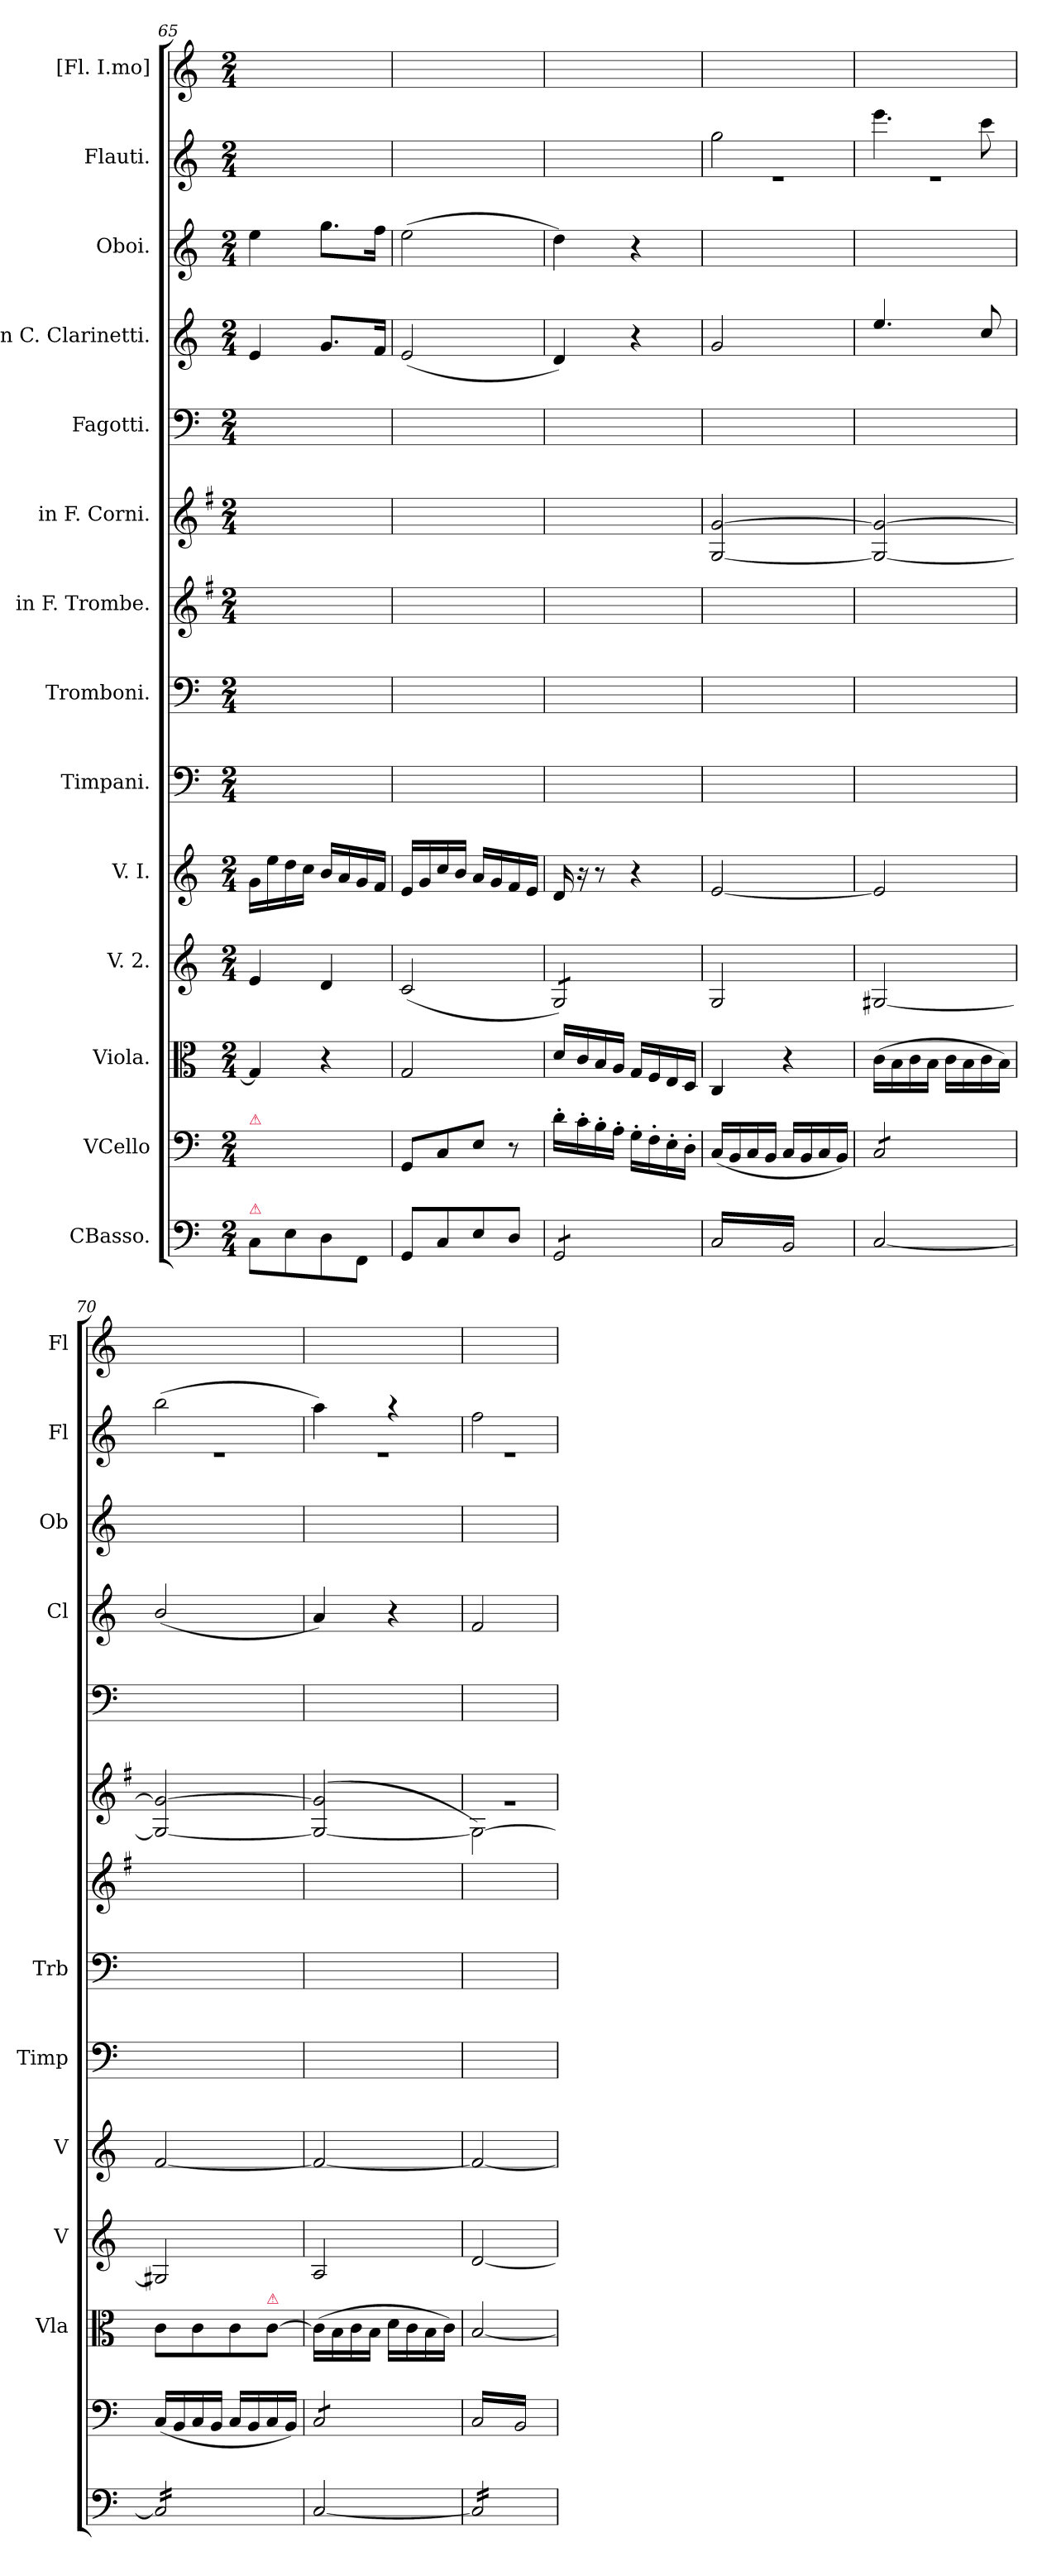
**kern	**kern	**kern	**kern	**kern	**kern	**kern	**kern	**kern	**kern	**kern	**kern	**kern	**kern
*part14	*part13	*part12	*part11	*part10	*part9	*part8	*part7	*part6	*part5	*part4	*part3	*part2	*part1
*staff14	*staff13	*staff12	*staff11	*staff10	*staff9	*staff8	*staff7	*staff6	*staff5	*staff4	*staff3	*staff2	*staff1
*I"CBasso.	*I"VCello	*I"Viola.	*I"V. 2.	*I"V. I.	*I"Timpani.	*I"Tromboni.	*I"in F. Trombe.	*I"in F. Corni.	*I"Fagotti.	*I"in C. Clarinetti.	*I"Oboi.	*I"Flauti.	*I"[Fl. I.mo]
*	*	*I'Vla	*I'V	*I'V	*I'Timp	*I'Trb	*	*	*	*I'Cl	*I'Ob	*I'Fl	*I'Fl
*clefF4	*clefF4	*clefC3	*clefG2	*clefG2	*clefF4	*clefF4	*clefG2	*clefG2	*clefF4	*clefG2	*clefG2	*clefG2	*clefG2
*	*	*	*	*	*	*	*ITrd-3c-5	*ITrd4c7	*	*	*	*	*
*k[]	*k[]	*k[]	*k[]	*k[]	*k[]	*k[]	*k[]	*k[]	*k[]	*k[]	*k[]	*k[]	*k[]
*M2/4	*M2/4	*M2/4	*M2/4	*M2/4	*M2/4	*M2/4	*M2/4	*M2/4	*M2/4	*M2/4	*M2/4	*M2/4	*M2/4
=65	=65	=65	=65	=65	=65	=65	=65	=65	=65	=65	=65	=65	=65
!	!LO:TX:a:color=crimson:t=⚠	!	!	!	!	!	!	!	!	!	!	!	!
!LO:TX:a:color=crimson:t=⚠	!	!	!	!	!	!	!	!	!	!	!	!	!
8C\L	8C\Lyy	4G/]	4e/	16g\LL	2ryy	2ryy	2ryy	2ryy	2ryy	4e/	4ee\	2ryy	2ryy
.	.	.	.	16ee\	.	.	.	.	.	.	.	.	.
8E\	8E\yy	.	.	16dd\	.	.	.	.	.	.	.	.	.
.	.	.	.	16cc\JJ	.	.	.	.	.	.	.	.	.
8D\	8D\yy	4r	4d/	16b/LL	.	.	.	.	.	8.g/L	8.gg\L	.	.
.	.	.	.	16a/	.	.	.	.	.	.	.	.	.
8FF/J	8FF/Jyy	.	.	16g/	.	.	.	.	.	.	.	.	.
.	.	.	.	16f/JJ	.	.	.	.	.	16f/Jk	16ff\Jk	.	.
=66	=66	=66	=66	=66	=66	=66	=66	=66	=66	=66	=66	=66	=66
8GG/L	8GG/L	2G/	(<2c/	16e/LL	2ryy	2ryy	2ryy	2ryy	2ryy	(<2e/	(>2ee\	2ryy	2ryy
.	.	.	.	16g/	.	.	.	.	.	.	.	.	.
8C/	8C/	.	.	16cc/	.	.	.	.	.	.	.	.	.
.	.	.	.	16b/JJ	.	.	.	.	.	.	.	.	.
8E/	8E/J	.	.	16a/LL	.	.	.	.	.	.	.	.	.
.	.	.	.	16g/	.	.	.	.	.	.	.	.	.
8D/J	8r	.	.	16f/	.	.	.	.	.	.	.	.	.
.	.	.	.	16e/JJ	.	.	.	.	.	.	.	.	.
=67	=67	=67	=67	=67	=67	=67	=67	=67	=67	=67	=67	=67	=67
*tremolo	*	*	*	*	*	*	*	*	*	*	*	*	*
*	*	*	*tremolo	*	*	*	*	*	*	*	*	*	*
8GG/L	16d'>\LL	16d/LL	8G/)L	16d/	2ryy	2ryy	2ryy	2ryy	2ryy	4d/)	4dd\)	2ryy	2ryy
.	16c'>\	16c/	.	16r	.	.	.	.	.	.	.	.	.
8GG/	16B'>\	16B/	8G/)	8r	.	.	.	.	.	.	.	.	.
.	16A'>\JJ	16A/JJ	.	.	.	.	.	.	.	.	.	.	.
8GG/	16G'>\LL	16G/LL	8G/)	4r	.	.	.	.	.	4r	4r	.	.
.	16F'>\	16F/	.	.	.	.	.	.	.	.	.	.	.
8GG/J	16E'>\	16E/	8G/)J	.	.	.	.	.	.	.	.	.	.
*	*	*	*Xtremolo	*	*	*	*	*	*	*	*	*	*
.	16D'>\JJ	16D/JJ	.	.	.	.	.	.	.	.	.	.	.
=68	=68	=68	=68	=68	=68	=68	=68	=68	=68	=68	=68	=68	=68
*	*	*	*	*	*	*	*	*	*	*	*	*^	*
(<16C/LL	(<16C/LL	4C/	2G/	[2e/	2ryy	2ryy	2ryy	[<2C/ [>2c/	2ryy	2g/	2ryy	2gg\	2re	2ryy
16BB/)	16BB/	.	.	.	.	.	.	.	.	.	.	.	.	.
16C/	16C/	.	.	.	.	.	.	.	.	.	.	.	.	.
16BB/)	16BB/JJ	.	.	.	.	.	.	.	.	.	.	.	.	.
16C/	16C/LL	4r	.	.	.	.	.	.	.	.	.	.	.	.
16BB/)	16BB/	.	.	.	.	.	.	.	.	.	.	.	.	.
16C/	16C/	.	.	.	.	.	.	.	.	.	.	.	.	.
16BB/)JJ	16BB/JJ)	.	.	.	.	.	.	.	.	.	.	.	.	.
*Xtremolo	*	*	*	*	*	*	*	*	*	*	*	*	*	*
=69	=69	=69	=69	=69	=69	=69	=69	=69	=69	=69	=69	=69	=69	=69
*	*tremolo	*	*	*	*	*	*	*	*	*	*	*	*	*
[2C/	8C/L	(>16c\LL	[2G#X/	2e/]	2ryy	2ryy	2ryy	2C_</ 2c_>/	2ryy	4.ee/	2ryy	4.eee\	2re	2ryy
.	.	16B\	.	.	.	.	.	.	.	.	.	.	.	.
.	8C/	16c\	.	.	.	.	.	.	.	.	.	.	.	.
.	.	16B\JJ	.	.	.	.	.	.	.	.	.	.	.	.
.	8C/	16c\LL	.	.	.	.	.	.	.	.	.	.	.	.
.	.	16B\	.	.	.	.	.	.	.	.	.	.	.	.
.	8C/J	16c\	.	.	.	.	.	.	.	8cc/	.	8ccc\	.	.
*	*Xtremolo	*	*	*	*	*	*	*	*	*	*	*	*	*
.	.	16B\JJ)	.	.	.	.	.	.	.	.	.	.	.	.
=70	=70	=70	=70	=70	=70	=70	=70	=70	=70	=70	=70	=70	=70	=70
!LO:TX:a:color=crimson:t=⚠	!	!	!	!	!	!	!	!	!	!	!	!	!	!
*tremolo	*	*	*	*	*	*	*	*	*	*	*	*	*	*
(<16C/]LL	(<16C/LL	8c\L	2G#X/]	[<2f/	2ryy	2ryy	2ryy	2C_</ 2c_/	2ryy	(<2b/	2ryy	(>2bb\	2re	2ryy
16BB/)	16BB/	.	.	.	.	.	.	.	.	.	.	.	.	.
16C/	16C/	8c\	.	.	.	.	.	.	.	.	.	.	.	.
16BB/)	16BB/JJ	.	.	.	.	.	.	.	.	.	.	.	.	.
16C/	16C/LL	8c\	.	.	.	.	.	.	.	.	.	.	.	.
16BB/)	16BB/	.	.	.	.	.	.	.	.	.	.	.	.	.
!	!	!LO:TX:a:color=crimson:t=⚠	!	!	!	!	!	!	!	!	!	!	!	!
16C/	16C/	[8c\J	.	.	.	.	.	.	.	.	.	.	.	.
16BB/)JJ	16BB/JJ)	.	.	.	.	.	.	.	.	.	.	.	.	.
*Xtremolo	*	*	*	*	*	*	*	*	*	*	*	*	*	*
=71	=71	=71	=71	=71	=71	=71	=71	=71	=71	=71	=71	=71	=71	=71
*	*tremolo	*	*	*	*	*	*	*	*	*	*	*	*	*
[2C/	8C/L	(>16c\LL]	2A/	2f/_<	2ryy	2ryy	2ryy	(>2C_</ 2c]/	2ryy	4a/)	2ryy	4aa\)	2re	2ryy
.	.	16B\	.	.	.	.	.	.	.	.	.	.	.	.
.	8C/	16c\	.	.	.	.	.	.	.	.	.	.	.	.
.	.	16B\JJ	.	.	.	.	.	.	.	.	.	.	.	.
.	8C/	16d\LL	.	.	.	.	.	.	.	4r	.	4r	.	.
.	.	16c\	.	.	.	.	.	.	.	.	.	.	.	.
.	8C/J	16B\	.	.	.	.	.	.	.	.	.	.	.	.
.	.	16c\JJ)	.	.	.	.	.	.	.	.	.	.	.	.
=72	=72	=72	=72	=72	=72	=72	=72	=72	=72	=72	=72	=72	=72	=72
*	*	*	*	*	*	*	*	*^	*	*	*	*	*	*
!LO:TX:a:color=crimson:t=⚠	!	!	!	!	!	!	!	!	!	!	!	!	!	!	!
*tremolo	*	*	*	*	*	*	*	*	*	*	*	*	*	*	*
(<16C/]LL	(<16C/LL	[2B/	[2d/	2f/_	2ryy	2ryy	2ryy	2C\_<)	2rg	2ryy	2f/	2ryy	2ff\	2re	2ryy
16BB/)	16BB/)	.	.	.	.	.	.	.	.	.	.	.	.	.	.
16C/	16C/	.	.	.	.	.	.	.	.	.	.	.	.	.	.
16BB/)	16BB/)	.	.	.	.	.	.	.	.	.	.	.	.	.	.
16C/	16C/	.	.	.	.	.	.	.	.	.	.	.	.	.	.
16BB/)	16BB/)	.	.	.	.	.	.	.	.	.	.	.	.	.	.
16C/	16C/	.	.	.	.	.	.	.	.	.	.	.	.	.	.
16BB/)JJ	16BB/)JJ	.	.	.	.	.	.	.	.	.	.	.	.	.	.
*	*Xtremolo	*	*	*	*	*	*	*	*	*	*	*	*	*	*
*Xtremolo	*	*	*	*	*	*	*	*	*	*	*	*	*	*	*
.	.	.	.	.	.	.	.	.	.	.	.	.	.	.	.
.	.	.	.	.	.	.	.	.	.	.	.	.	.	.	.
.	.	.	.	.	.	.	.	.	.	.	.	.	.	.	.
.	.	.	.	.	.	.	.	.	.	.	.	.	.	.	.
*	*	*	*	*	*	*	*	*v	*v	*	*	*	*v	*v	*
=	=	=	=	=	=	=	=	=	=	=	=	=	=
*-	*-	*-	*-	*-	*-	*-	*-	*-	*-	*-	*-	*-	*-
